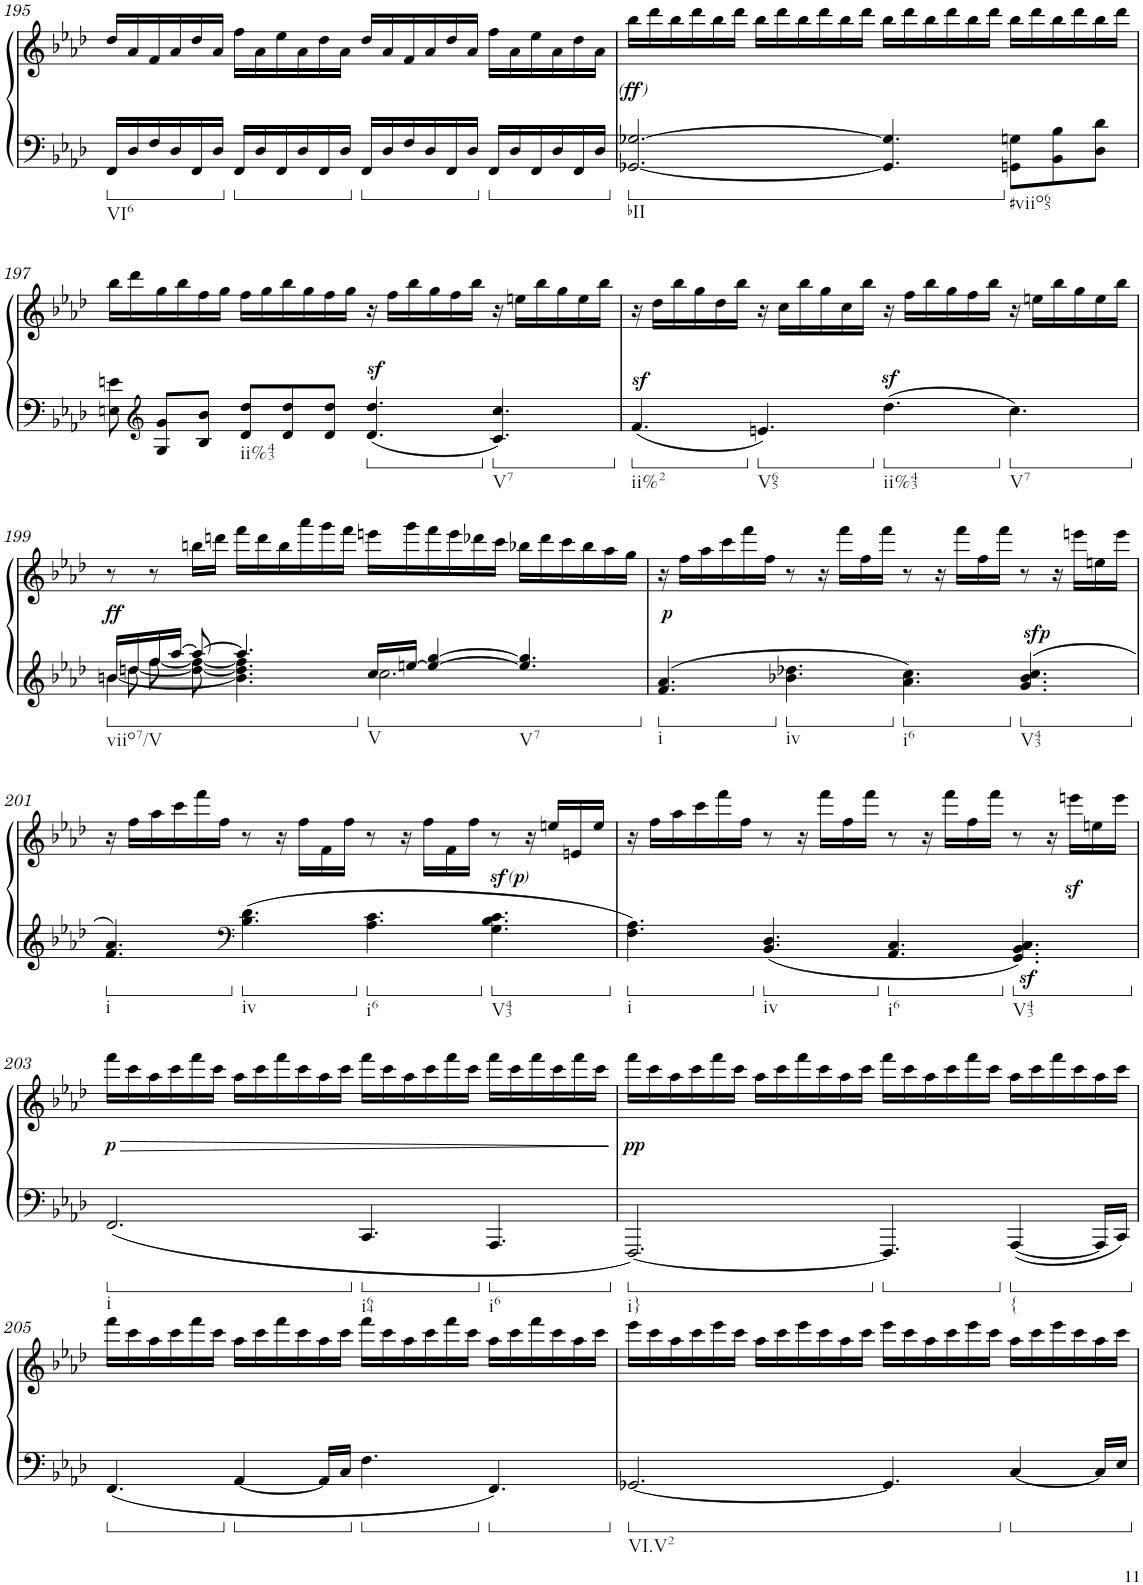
**kern	**kern	**dynam
*part1	*part1	*part1
*staff2	*staff1	*staff1/2
*I"Piano	*	*
*I'Pno.	*	*
!!LO:PB:g=z
*clefG2	*clefG2	*
*k[b-e-a-d-]	*k[b-e-a-d-]	*
*M12/8	*M12/8	*
=195	=195	=195
!LO:TX:b:t=VI6	!	!
16FF/LL	16dd-/LL	.
16D-/	16a-/	.
16F/	16f/	.
16D-/	16a-/	.
16FF/	16dd-/	.
16D-/JJ	16a-/JJ	.
16FF/LL	16ff\LL	.
16D-/	16a-\	.
16FF/	16ee-\	.
16D-/	16a-\	.
16FF/	16dd-\	.
16D-/JJ	16a-\JJ	.
16FF/LL	16dd-/LL	.
16D-/	16a-/	.
16F/	16f/	.
16D-/	16a-/	.
16FF/	16dd-/	.
16D-/JJ	16a-/JJ	.
16FF/LL	16ff\LL	.
16D-/	16a-\	.
16FF/	16ee-\	.
16D-/	16a-\	.
16FF/	16dd-\	.
16D-/JJ	16a-\JJ	.
=196	=196	=196
!LO:TX:b:t=bII	!	!
!	!	!LO:DY:b
!	!	!LO:DY:n=1:b
!	!	!LO:DY:n=2:b
[2.GG-X/ [2.G-X/	16bb-\LL	other-dynamics ff other-dynamics
.	16ddd-\	.
.	16bb-\	.
.	16ddd-\	.
.	16bb-\	.
.	16ddd-\JJ	.
.	16bb-\LL	.
.	16ddd-\	.
.	16bb-\	.
.	16ddd-\	.
.	16bb-\	.
.	16ddd-\JJ	.
4.GG-/] 4.G-/]	16bb-\LL	.
.	16ddd-\	.
.	16bb-\	.
.	16ddd-\	.
.	16bb-\	.
.	16ddd-\JJ	.
!LO:TX:b:t=#viio65	!	!
8GGn\ 8Gn\L	16bb-\LL	.
.	16ddd-\	.
8BB-\ 8B-\	16bb-\	.
.	16ddd-\	.
8D-\ 8d-\J	16bb-\	.
.	16ddd-\JJ	.
!!LO:LB:g=z
=197	=197	=197
8En\ 8en\	16bb-\LL	.
.	16ddd-\	.
*clefG2	*	*
8G/ 8g/L	16gg\	.
.	16bb-\	.
8B-/ 8b-/J	16ff\	.
.	16gg\JJ	.
!LO:TX:b:t=ii%43	!	!
8d-/ 8dd-/L	16ff\LL	.
.	16gg\	.
8d-/ 8dd-/	16bb-\	.
.	16gg\	.
8d-/ 8dd-/J	16ff\	.
.	16gg\JJ	.
4.d-/z> 4.dd-/z>	16r	.
.	16ff\LL	.
.	16bb-\	.
.	16gg\	.
.	16ff\	.
.	16bb-\JJ	.
!LO:TX:b:t=V7	!	!
4.c/ 4.cc/	16r	.
.	16een\LL	.
.	16bb-\	.
.	16gg\	.
.	16ee\	.
.	16bb-\JJ	.
=198	=198	=198
!LO:TX:b:t=ii%2	!	!
4.fz>/	16r	.
.	16dd-\LL	.
.	16bb-\	.
.	16gg\	.
.	16dd-\	.
.	16bb-\JJ	.
!LO:TX:b:t=V65	!	!
4.en/	16r	.
.	16cc\LL	.
.	16bb-\	.
.	16gg\	.
.	16cc\	.
.	16bb-\JJ	.
!LO:TX:b:t=ii%43	!	!
4.dd-z>\	16r	.
.	16ff\LL	.
.	16bb-\	.
.	16gg\	.
.	16ff\	.
.	16bb-\JJ	.
!LO:TX:b:t=V7	!	!
4.cc\	16r	.
.	16een\LL	.
.	16bb-\	.
.	16gg\	.
.	16ee\	.
.	16bb-\JJ	.
!!LO:LB:g=z
=199	=199	=199
*^	*	*
*	*^	*	*
*	*	*^	*	*
!LO:TX:b:t=viio7/V	!	!	!	!	!
!	!	!	!	!	!LO:DY:b
16bn/LL	8ryy	16ryy	[4.b\	8r	ff
16ddn/	.	[8.dd\	.	.	.
16ff/	[8ff\	.	.	8r	.
[16aa-/JJ	.	.	.	.	.
8aa-/_	8dd\_ 8ff\_	4ryy	.	16bbn\LL	.
.	.	.	.	16dddn\JJ	.
4.aa-/]	4.b\] 4.dd\] 4.ff\]	.	8ryy	16fff\LL	.
.	.	.	.	16ddd\	.
.	.	1ryy	1ryy	16bb\	.
.	.	.	.	16aaa-\	.
.	.	.	.	16ggg\	.
.	.	.	.	16fff\JJ	.
!LO:TX:b:t=V	!	!	!	!	!
16cc/LL	2.cc\	.	.	16eeen\LL	.
[16een/JJ	.	.	.	16ggg\	.
4ee/_ [4gg/	.	.	.	16fff\	.
.	.	.	.	16eee\	.
.	.	.	.	16ddd-X\	.
.	.	.	.	16ccc\JJ	.
!LO:TX:b:t=V7	!	!	!	!	!
4.ee/] 4.gg/]	.	.	.	16bb-X\LL	.
.	.	.	.	16ddd-\	.
.	.	.	.	16ccc\	.
.	.	.	.	16bb-\	.
.	.	.	.	16aa-\	.
.	.	.	.	16gg\JJ	.
*v	*v	*v	*v	*	*
=200	=200	=200
!LO:TX:b:t=i	!	!
!	!	!LO:DY:b
4.f/ 4.a-/	16r	p
.	16ff\LL	.
.	16aa-\	.
.	16ccc\	.
.	16fff\	.
.	16ff\JJ	.
!LO:TX:b:t=iv	!	!
4.b-X\ 4.dd-X\	8r	.
.	16r	.
.	16fff\LL	.
.	16ff\	.
.	16fff\JJ	.
!LO:TX:b:t=i6	!	!
4.a-\ 4.cc\	8r	.
.	16r	.
.	16fff\LL	.
.	16ff\	.
.	16fff\JJ	.
!LO:TX:b:t=V43	!	!
!	!	!LO:DY:a=2
4.g/ 4.b-/ 4.cc/	8r	sfp
.	16r	.
.	16eeen\LL	.
.	16een\	.
.	16eee\JJ	.
!!LO:LB:g=z
=201	=201	=201
!LO:TX:b:t=i	!	!
4.f/ 4.a-/	16r	.
.	16ff\LL	.
.	16aa-\	.
.	16ccc\	.
.	16fff\	.
.	16ff\JJ	.
*clefF4	*	*
!LO:TX:b:t=iv	!	!
4.B-\ 4.d-\	8r	.
.	16r	.
.	16ff\LL	.
.	16f\	.
.	16ff\JJ	.
!LO:TX:b:t=i6	!	!
4.A-\ 4.c\	8r	.
.	16r	.
.	16ff\LL	.
.	16f\	.
.	16ff\JJ	.
!LO:TX:b:t=V43	!	!
!	!	!LO:DY:b
!	!	!LO:DY:n=1:b
!	!	!LO:DY:n=2:b
!	!	!LO:DY:n=3:b
4.G\ 4.B-\ 4.c\	8r	sf other-dynamics p other-dynamics
.	16r	.
.	16een/LL	.
.	16en/	.
.	16ee/JJ	.
=202	=202	=202
!LO:TX:b:t=i	!	!
4.F\ 4.A-\	16r	.
.	16ff\LL	.
.	16aa-\	.
.	16ccc\	.
.	16fff\	.
.	16ff\JJ	.
!LO:TX:b:t=iv	!	!
4.BB-/ 4.D-/	8r	.
.	16r	.
.	16fff\LL	.
.	16ff\	.
.	16fff\JJ	.
!LO:TX:b:t=i6	!	!
4.AA-/ 4.C/	8r	.
.	16r	.
.	16fff\LL	.
.	16ff\	.
.	16fff\JJ	.
!LO:TX:b:t=V43	!	!
4.GG/z< 4.BB-/z< 4.C/z<	8r	.
.	16r	.
.	16eeenz<\LL	.
.	16een\	.
.	16eee\JJ	.
!!LO:LB:g=z
=203	=203	=203
!LO:TX:b:t=i	!	!
!	!	!LO:HP:b
!	!	!LO:DY:n=1:b
2.FF/	16fff\LL	> p
.	16ccc\	.
.	16aa-\	.
.	16ccc\	.
.	16fff\	.
.	16ccc\JJ	.
.	16aa-\LL	.
.	16ccc\	.
.	16fff\	.
.	16ccc\	.
.	16aa-\	.
.	16ccc\JJ	.
!LO:TX:b:t=i64	!	!
4.CC/	16fff\LL	.
.	16ccc\	.
.	16aa-\	.
.	16ccc\	.
.	16fff\	.
.	16ccc\JJ	.
!LO:TX:b:t=i6	!	!
4.AAA-/	16fff\LL	.
.	16ccc\	.
.	16fff\	.
.	16ccc\	.
.	16fff\	.
.	16ccc\JJ	.
.	.	]
=204	=204	=204
!LO:TX:b:t=i}	!	!
!	!	!LO:DY:b
[2.FFF/	16fff\LL	pp
.	16ccc\	.
.	16aa-\	.
.	16ccc\	.
.	16fff\	.
.	16ccc\JJ	.
.	16aa-\LL	.
.	16ccc\	.
.	16fff\	.
.	16ccc\	.
.	16aa-\	.
.	16ccc\JJ	.
4.FFF/]	16fff\LL	.
.	16ccc\	.
.	16aa-\	.
.	16ccc\	.
.	16fff\	.
.	16ccc\JJ	.
!LO:TX:b:t={	!	!
[4AAA-/	16aa-\LL	.
.	16ccc\	.
.	16fff\	.
.	16ccc\	.
16AAA-/LL]	16aa-\	.
16CC/JJ	16ccc\JJ	.
!!LO:LB:g=z
=205	=205	=205
4.FF/	16fff\LL	.
.	16ccc\	.
.	16aa-\	.
.	16ccc\	.
.	16fff\	.
.	16ccc\JJ	.
[4AA-/	16aa-\LL	.
.	16ccc\	.
.	16fff\	.
.	16ccc\	.
16AA-/LL]	16aa-\	.
16C/JJ	16ccc\JJ	.
4.F\	16fff\LL	.
.	16ccc\	.
.	16aa-\	.
.	16ccc\	.
.	16fff\	.
.	16ccc\JJ	.
4.FF/	16aa-\LL	.
.	16ccc\	.
.	16fff\	.
.	16ccc\	.
.	16aa-\	.
.	16ccc\JJ	.
=206	=206	=206
!LO:TX:b:t=VI.V2	!	!
[2.GG-X/	16eee-\LL	.
.	16ccc\	.
.	16aa-\	.
.	16ccc\	.
.	16eee-\	.
.	16ccc\JJ	.
.	16aa-\LL	.
.	16ccc\	.
.	16eee-\	.
.	16ccc\	.
.	16aa-\	.
.	16ccc\JJ	.
4.GG-/]	16eee-\LL	.
.	16ccc\	.
.	16aa-\	.
.	16ccc\	.
.	16eee-\	.
.	16ccc\JJ	.
[4C/	16aa-\LL	.
.	16ccc\	.
.	16eee-\	.
.	16ccc\	.
16C/LL]	16aa-\	.
16E-/JJ	16ccc\JJ	.
=	=	=
*-	*-	*-
